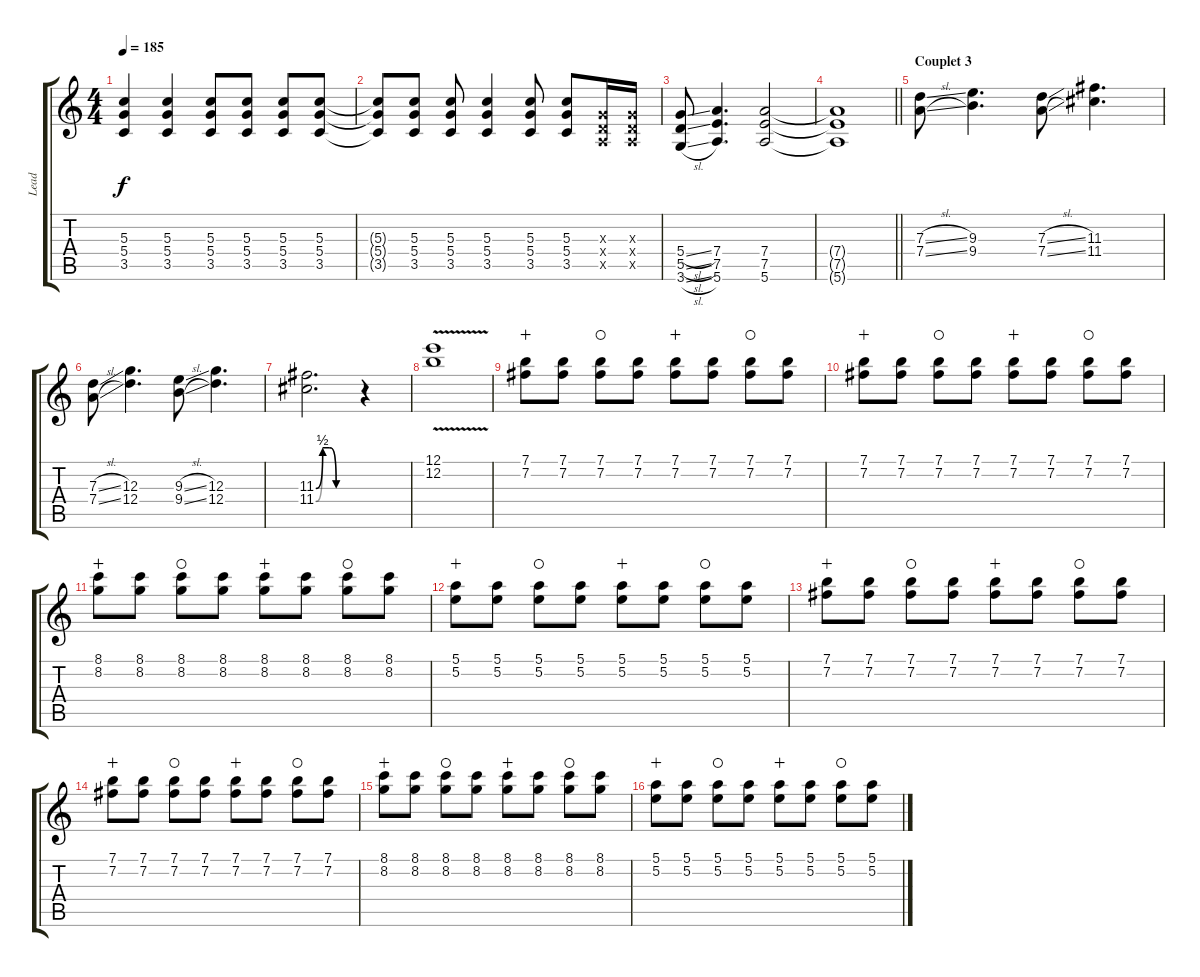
\track ("Lead" "Lead") {instrument overdrivenguitar}
\staff {score tabs}
\tuning (E4 B3 G3 D3 A2 E2) {hide}
\ts (4 4)
\tempo 185
\clef g2
\ks c
(5.3 5.4 3.5).4{dy f} (5.3 5.4 3.5).4 (5.3 5.4 3.5).8 (5.3 5.4 3.5).8 (5.3 5.4 3.5).8 (5.3 5.4 3.5).8 |
(5.3{t} 5.4{t} 3.5{t}).8 (5.3 5.4 3.5).8 (5.3 5.4 3.5).8 (5.3 5.4 3.5).4 (5.3 5.4 3.5).8 (5.3 5.4 3.5).8 (0.3{x} 0.4{x} 0.5{x}).16 (0.3{x} 0.4{x} 0.5{x}).16 |
(5.4{sl} 5.5{sl} 3.6{sl}).8 (7.4 7.5 5.6).4{d} (7.4 7.5 5.6).2 |
\barLineRight lightlight
(7.4{t} 7.5{t} 5.6{t}).1 |
\section ("" "Couplet 3")
(7.3{sl} 7.4{sl}).8 (9.3 9.4).4{d} (7.3{sl} 7.4{sl}).8 (11.3 11.4).4{d} |
(7.3{sl} 7.4{sl}).8 (12.3 12.4).4{d} (9.3{sl} 9.4{sl}).8 (12.3 12.4).4{d} |
(11.3{be (custom 0 0 10 2 20 2 30 0 60 0)} 11.4{be (custom 0 0 10 2 20 2 30 0 60 0)}).2{d} r.4 |
(12.1 12.2{v}).1 |
(7.1 7.2).8{wahc} (7.1 7.2).8 (7.1 7.2).8{waho} (7.1 7.2).8 (7.1 7.2).8{wahc} (7.1 7.2).8 (7.1 7.2).8{waho} (7.1 7.2).8 |
(7.1 7.2).8{wahc} (7.1 7.2).8 (7.1 7.2).8{waho} (7.1 7.2).8 (7.1 7.2).8{wahc} (7.1 7.2).8 (7.1 7.2).8{waho} (7.1 7.2).8 |
(8.1 8.2).8{wahc} (8.1 8.2).8 (8.1 8.2).8{waho} (8.1 8.2).8 (8.1 8.2).8{wahc} (8.1 8.2).8 (8.1 8.2).8{waho} (8.1 8.2).8 |
(5.1 5.2).8{wahc} (5.1 5.2).8 (5.1 5.2).8{waho} (5.1 5.2).8 (5.1 5.2).8{wahc} (5.1 5.2).8 (5.1 5.2).8{waho} (5.1 5.2).8 |
(7.1 7.2).8{wahc} (7.1 7.2).8 (7.1 7.2).8{waho} (7.1 7.2).8 (7.1 7.2).8{wahc} (7.1 7.2).8 (7.1 7.2).8{waho} (7.1 7.2).8 |
(7.1 7.2).8{wahc} (7.1 7.2).8 (7.1 7.2).8{waho} (7.1 7.2).8 (7.1 7.2).8{wahc} (7.1 7.2).8 (7.1 7.2).8{waho} (7.1 7.2).8 |
(8.1 8.2).8{wahc} (8.1 8.2).8 (8.1 8.2).8{waho} (8.1 8.2).8 (8.1 8.2).8{wahc} (8.1 8.2).8 (8.1 8.2).8{waho} (8.1 8.2).8 |
(5.1 5.2).8{wahc} (5.1 5.2).8 (5.1 5.2).8{waho} (5.1 5.2).8 (5.1 5.2).8{wahc} (5.1 5.2).8 (5.1 5.2).8{waho} (5.1 5.2).8
